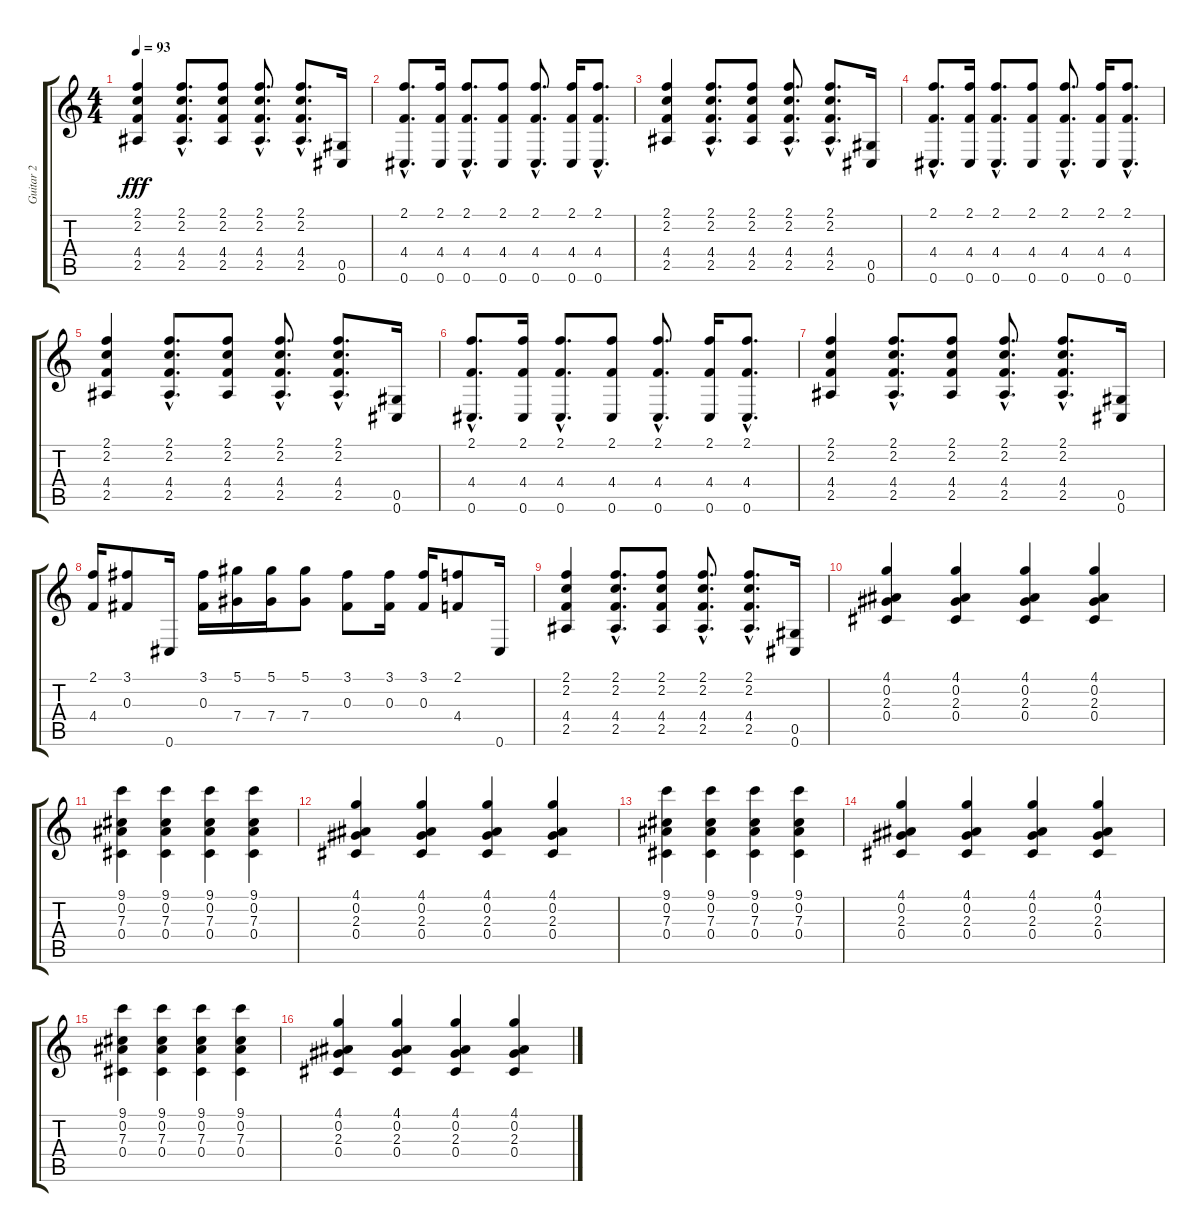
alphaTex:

\track ("Guitar 2" "Guitar 2") {instrument distortionguitar}
\staff {score tabs}
\tuning (Eb4 Bb3 Gb3 Db3 Ab2 Db2) {hide}
\ts (4 4)
\tempo 93
\clef g2
\ks c
(2.1 2.2 4.4 2.5).4{dy fff} (2.1{hac} 2.2{hac} 4.4{hac} 2.5{hac}).8{d} (2.1 2.2 4.4 2.5).8 (2.1{hac} 2.2{hac} 4.4{hac} 2.5{hac}).8{d} (2.1{hac} 2.2{hac} 4.4{hac} 2.5{hac}).8{d} (0.5 0.6).16 |
(2.1{hac} 4.4{hac} 0.6{hac}).8{d} (2.1 4.4 0.6).16 (2.1{hac} 4.4{hac} 0.6{hac}).8{d} (2.1 4.4 0.6).8 (2.1{hac} 4.4{hac} 0.6{hac}).8{d} (2.1 4.4 0.6).16 (2.1{hac} 4.4{hac} 0.6{hac}).8{d} |
(2.1 2.2 4.4 2.5).4 (2.1{hac} 2.2{hac} 4.4{hac} 2.5{hac}).8{d} (2.1 2.2 4.4 2.5).8 (2.1{hac} 2.2{hac} 4.4{hac} 2.5{hac}).8{d} (2.1{hac} 2.2{hac} 4.4{hac} 2.5{hac}).8{d} (0.5 0.6).16 |
(2.1{hac} 4.4{hac} 0.6{hac}).8{d} (2.1 4.4 0.6).16 (2.1{hac} 4.4{hac} 0.6{hac}).8{d} (2.1 4.4 0.6).8 (2.1{hac} 4.4{hac} 0.6{hac}).8{d} (2.1 4.4 0.6).16 (2.1{hac} 4.4{hac} 0.6{hac}).8{d} |
(2.1 2.2 4.4 2.5).4 (2.1{hac} 2.2{hac} 4.4{hac} 2.5{hac}).8{d} (2.1 2.2 4.4 2.5).8 (2.1{hac} 2.2{hac} 4.4{hac} 2.5{hac}).8{d} (2.1{hac} 2.2{hac} 4.4{hac} 2.5{hac}).8{d} (0.5 0.6).16 |
(2.1{hac} 4.4{hac} 0.6{hac}).8{d} (2.1 4.4 0.6).16 (2.1{hac} 4.4{hac} 0.6{hac}).8{d} (2.1 4.4 0.6).8 (2.1{hac} 4.4{hac} 0.6{hac}).8{d} (2.1 4.4 0.6).16 (2.1{hac} 4.4{hac} 0.6{hac}).8{d} |
(2.1 2.2 4.4 2.5).4 (2.1{hac} 2.2{hac} 4.4{hac} 2.5{hac}).8{d} (2.1 2.2 4.4 2.5).8 (2.1{hac} 2.2{hac} 4.4{hac} 2.5{hac}).8{d} (2.1{hac} 2.2{hac} 4.4{hac} 2.5{hac}).8{d} (0.5 0.6).16 |
(2.1 4.4).16 (3.1 0.3).8 0.6.16 (3.1 0.3).16 (5.1 7.4).16 (5.1 7.4).16 (5.1 7.4).8 (3.1 0.3).8 (3.1 0.3).16 (3.1 0.3).16 (2.1 4.4).8 0.6.16 |
(2.1 2.2 4.4 2.5).4 (2.1{hac} 2.2{hac} 4.4{hac} 2.5{hac}).8{d} (2.1 2.2 4.4 2.5).8 (2.1{hac} 2.2{hac} 4.4{hac} 2.5{hac}).8{d} (2.1{hac} 2.2{hac} 4.4{hac} 2.5{hac}).8{d} (0.5 0.6).16 |
(4.1 0.2 2.3 0.4).4 (4.1 0.2 2.3 0.4).4 (4.1 0.2 2.3 0.4).4 (4.1 0.2 2.3 0.4).4 |
(9.1 0.2 7.3 0.4).4 (9.1 0.2 7.3 0.4).4 (9.1 0.2 7.3 0.4).4 (9.1 0.2 7.3 0.4).4 |
(4.1 0.2 2.3 0.4).4 (4.1 0.2 2.3 0.4).4 (4.1 0.2 2.3 0.4).4 (4.1 0.2 2.3 0.4).4 |
(9.1 0.2 7.3 0.4).4 (9.1 0.2 7.3 0.4).4 (9.1 0.2 7.3 0.4).4 (9.1 0.2 7.3 0.4).4 |
(4.1 0.2 2.3 0.4).4 (4.1 0.2 2.3 0.4).4 (4.1 0.2 2.3 0.4).4 (4.1 0.2 2.3 0.4).4 |
(9.1 0.2 7.3 0.4).4 (9.1 0.2 7.3 0.4).4 (9.1 0.2 7.3 0.4).4 (9.1 0.2 7.3 0.4).4 |
(4.1 0.2 2.3 0.4).4 (4.1 0.2 2.3 0.4).4 (4.1 0.2 2.3 0.4).4 (4.1 0.2 2.3 0.4).4
